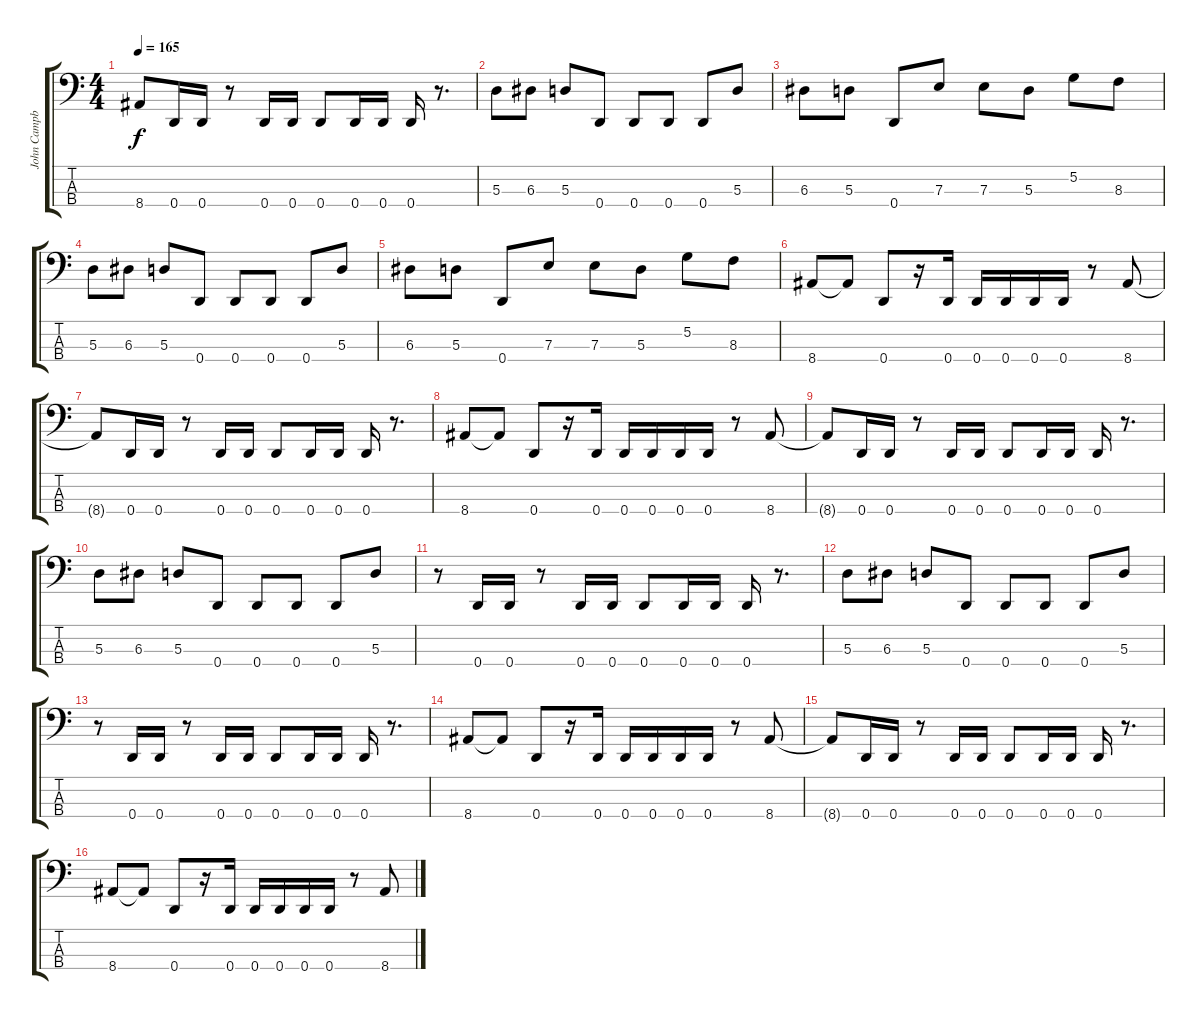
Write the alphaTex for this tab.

\track ("John Campbell" "John Campb") {instrument electricbasspick}
\staff {score tabs}
\tuning (G2 D2 A1 D1) {hide}
\ts (4 4)
\tempo 165
\clef f4
\ks c
8.4{t}.8{dy f} 0.4.16 0.4.16 r.8 0.4.16 0.4.16 0.4.8 0.4.16 0.4.16 0.4.16 r.8{d} |
5.3.8 6.3.8 5.3.8 0.4.8 0.4.8 0.4.8 0.4.8 5.3.8 |
6.3.8 5.3.8 0.4.8 7.3.8 7.3.8 5.3.8 5.2.8 8.3.8 |
5.3.8 6.3.8 5.3.8 0.4.8 0.4.8 0.4.8 0.4.8 5.3.8 |
6.3.8 5.3.8 0.4.8 7.3.8 7.3.8 5.3.8 5.2.8 8.3.8 |
8.4.8 8.4{t}.8 0.4.8 r.16 0.4.16 0.4.16 0.4.16 0.4.16 0.4.16 r.8 8.4.8 |
8.4{t}.8 0.4.16 0.4.16 r.8 0.4.16 0.4.16 0.4.8 0.4.16 0.4.16 0.4.16 r.8{d} |
8.4.8 8.4{t}.8 0.4.8 r.16 0.4.16 0.4.16 0.4.16 0.4.16 0.4.16 r.8 8.4.8 |
8.4{t}.8 0.4.16 0.4.16 r.8 0.4.16 0.4.16 0.4.8 0.4.16 0.4.16 0.4.16 r.8{d} |
5.3.8 6.3.8 5.3.8 0.4.8 0.4.8 0.4.8 0.4.8 5.3.8 |
r.8 0.4.16 0.4.16 r.8 0.4.16 0.4.16 0.4.8 0.4.16 0.4.16 0.4.16 r.8{d} |
5.3.8 6.3.8 5.3.8 0.4.8 0.4.8 0.4.8 0.4.8 5.3.8 |
r.8 0.4.16 0.4.16 r.8 0.4.16 0.4.16 0.4.8 0.4.16 0.4.16 0.4.16 r.8{d} |
8.4.8 8.4{t}.8 0.4.8 r.16 0.4.16 0.4.16 0.4.16 0.4.16 0.4.16 r.8 8.4.8 |
8.4{t}.8 0.4.16 0.4.16 r.8 0.4.16 0.4.16 0.4.8 0.4.16 0.4.16 0.4.16 r.8{d} |
8.4.8 8.4{t}.8 0.4.8 r.16 0.4.16 0.4.16 0.4.16 0.4.16 0.4.16 r.8 8.4.8
